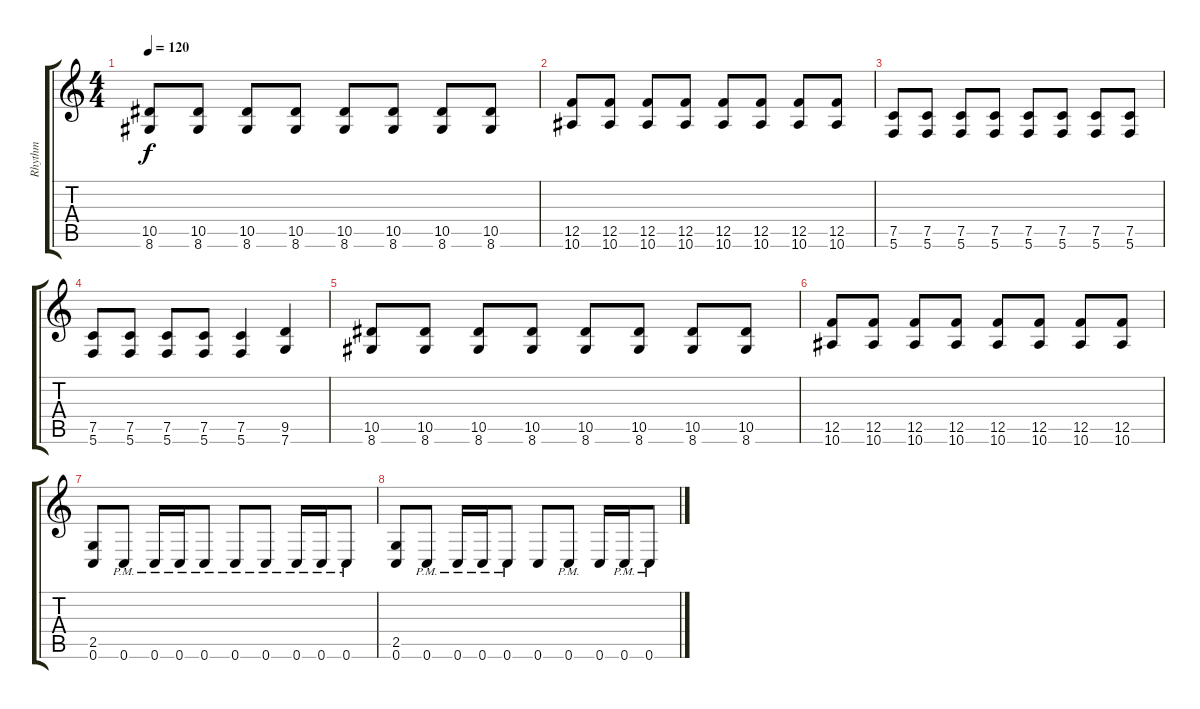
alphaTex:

\track ("Rhythm" "Rhythm") {instrument distortionguitar}
\staff {score tabs}
\tuning (C4 G3 Eb3 Bb2 F2 C2) {hide}
\ts (4 4)
\tempo 120
\clef g2
\ks c
(10.5 8.6).8{dy f} (10.5 8.6).8 (10.5 8.6).8 (10.5 8.6).8 (10.5 8.6).8 (10.5 8.6).8 (10.5 8.6).8 (10.5 8.6).8 |
(12.5 10.6).8 (12.5 10.6).8 (12.5 10.6).8 (12.5 10.6).8 (12.5 10.6).8 (12.5 10.6).8 (12.5 10.6).8 (12.5 10.6).8 |
(7.5 5.6).8 (7.5 5.6).8 (7.5 5.6).8 (7.5 5.6).8 (7.5 5.6).8 (7.5 5.6).8 (7.5 5.6).8 (7.5 5.6).8 |
(7.5 5.6).8 (7.5 5.6).8 (7.5 5.6).8 (7.5 5.6).8 (7.5 5.6).4 (9.5 7.6).4 |
(10.5 8.6).8 (10.5 8.6).8 (10.5 8.6).8 (10.5 8.6).8 (10.5 8.6).8 (10.5 8.6).8 (10.5 8.6).8 (10.5 8.6).8 |
(12.5 10.6).8 (12.5 10.6).8 (12.5 10.6).8 (12.5 10.6).8 (12.5 10.6).8 (12.5 10.6).8 (12.5 10.6).8 (12.5 10.6).8 |
(2.5 0.6).8 0.6{pm}.8 0.6{pm}.16 0.6{pm}.16 0.6{pm}.8 0.6{pm}.8 0.6{pm}.8 0.6{pm}.16 0.6{pm}.16 0.6{pm}.8 |
(2.5 0.6).8 0.6{pm}.8 0.6{pm}.16 0.6{pm}.16 0.6{pm}.8 0.6.8 0.6{pm}.8 0.6.16 0.6{pm}.16 0.6{pm}.8
